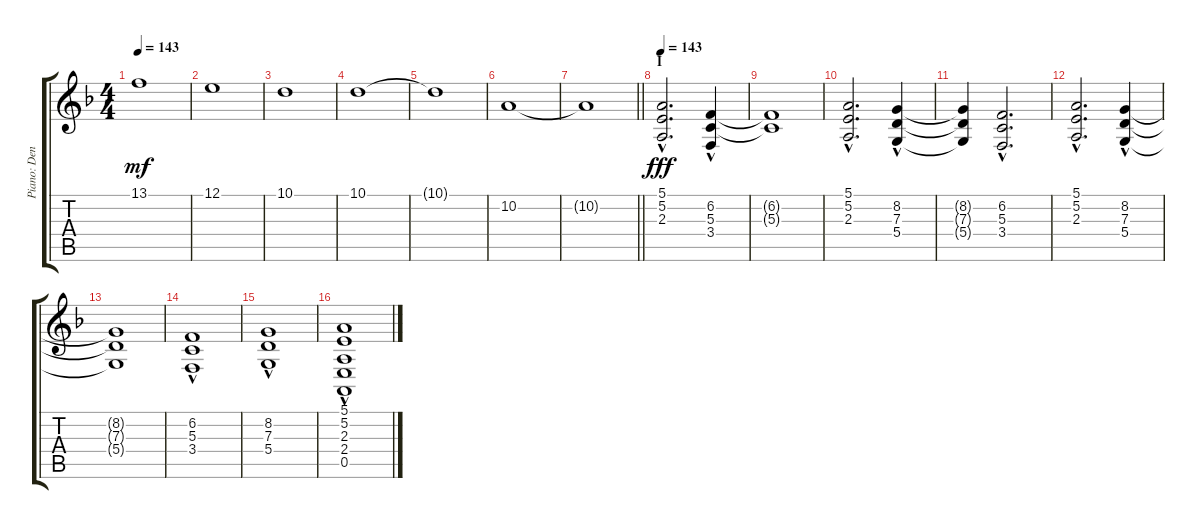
\track ("Piano: Denis" "Piano: Den") {instrument electricgrandpiano}
\staff {score tabs}
\tuning (E4 B3 G3 D3 A2 E2) {hide}
\ts (4 4)
\tempo 143
\clef g2
\ks f
13.1.1{dy mf} |
12.1.1 |
10.1.1 |
10.1.1 |
10.1{t}.1 |
10.2.1 |
\barLineRight lightlight
10.2{t}.1 |
\section ("" "I")
\tempo 143
(5.1{hac} 5.2{hac} 2.3{hac}).2{d dy fff} (6.2{hac} 5.3{hac} 3.4{hac}).4 |
(6.2{t} 5.3{t}).1 |
(5.1{hac} 5.2{hac} 2.3{hac}).2{d} (8.2{hac} 7.3{hac} 5.4{hac}).4 |
(8.2{t} 7.3{t} 5.4{t}).4 (6.2{hac} 5.3{hac} 3.4{hac}).2{d} |
(5.1{hac} 5.2{hac} 2.3{hac}).2{d} (8.2{hac} 7.3{hac} 5.4{hac}).4 |
(8.2{t} 7.3{t} 5.4{t}).1 |
(6.2{hac} 5.3{hac} 3.4{hac}).1 |
(8.2{hac} 7.3{hac} 5.4{hac}).1 |
(5.1{hac} 5.2{hac} 2.3{hac} 2.4{hac} 0.5{hac}).1
